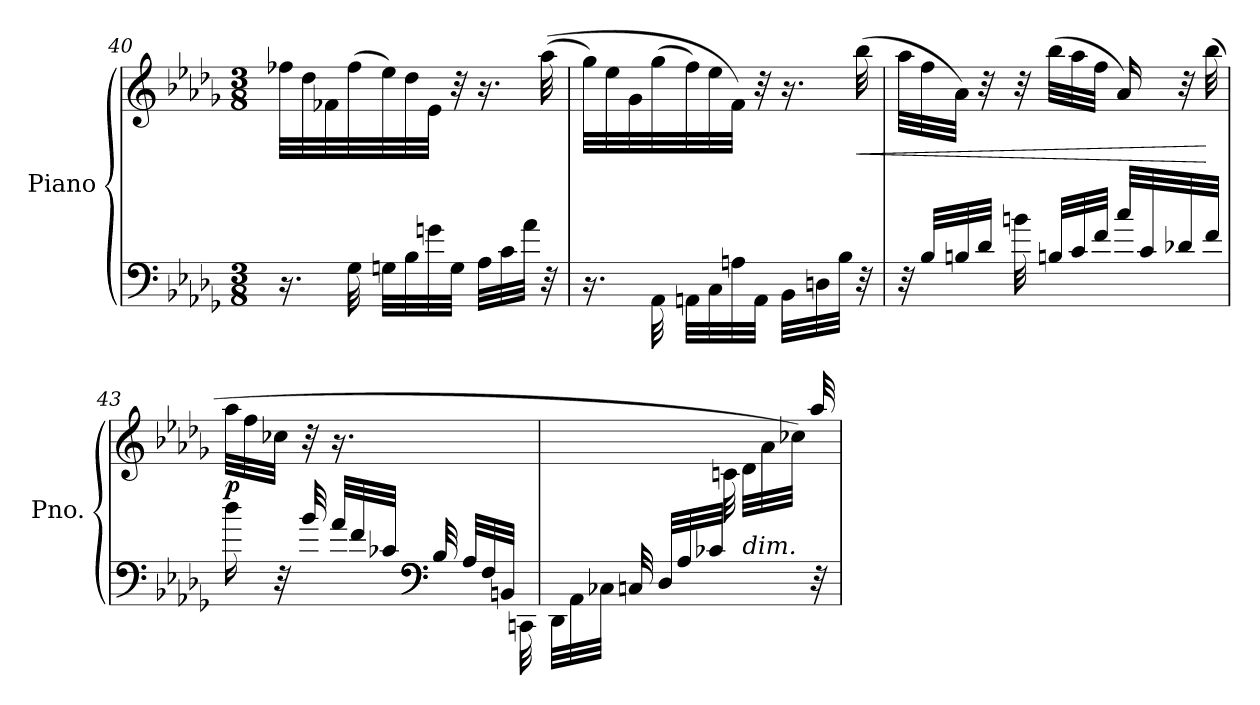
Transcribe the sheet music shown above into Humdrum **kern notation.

**kern	**kern	**dynam
*part1	*part1	*part1
*staff2	*staff1	*staff1/2
*I"Piano	*	*
*I'Pno.	*	*
*clefF4	*clefG2	*
*k[b-e-a-d-g-]	*k[b-e-a-d-g-]	*
*M3/8	*M3/8	*
=40	=40	=40
16.r	32ff-X\LLL	.
.	32dd-\	.
.	32f-X\	.
32G-<\	(>32ff-\	.
32Gn<\LLL	32ee-\)	.
32B-\	32dd-\	.
32gn\	32e-\JJJ	.
32G<\JJJ	32r	.
32A-<\LLL	16.r	.
32c\	.	.
32a-\JJJ	.	.
32r	(>(>32aa-\	.
!!LO:LB:g=z
=41	=41	=41
16.r	32gg-\LLL)	.
.	32ee-\	.
.	32g-\	.
32AA-<\	(>32gg-\	.
32AAn<\LLL	32ff\)	.
32C\	32ee-\	.
32An\	32f\JJJ)	.
32AA<\JJJ	32r	.
32BB-<\LLL	16.r	.
32Dn\	.	.
32B-\JJJ	.	.
!	!	!LO:HP:b
32r	(>32bb-\	<
=42	=42	=42
32r	32aa-\LLL	.
32B-</LLL	32ff\	.
32Bn</	32a-\JJJ)	.
32d-</JJJ	32r	.
32bn\	32r	.
32Bn</LLL	(>32bb-\LLL	.
32c</	32aa-\	.
32f/JJJ	32ff\JJJ	.
32cc/LLL	16a-/)	.
32c</	.	.
32d-X</	32r	.
32f/JJJ	(>32bb-\	[
=43	=43	=43
*^	*	*
*	*^	*	*
!	!	!	!	!LO:DY:b
8..ryy	16dd-\	16.ryy	32aa-\LLL	p
.	.	.	32ff\	.
.	32r	.	32cc-X\JJJ	.
*	*v	*v	*	*
.	32b->/	32r	.
.	32a->/LLL	16.r	.
.	32f>/	.	.
.	32c-X>/JJJ	.	.
*clefF4	*	*	*
32B-/	8ryy	8ryy	.
32A-/LLL	.	.	.
32F/	.	.	.
32BBn/JJJ)	.	.	.
*	*^	*	*
32ryy	32ryy	(<32CCn<\	32ryy	.
*v	*v	*v	*	*
!!LO:LB:g=z
=44	=44	=44
*	*^	*
32DD-<\LLL	4ryy	8..ryy	.
32AA-<\	.	.	.
32C-X<\JJJ	.	.	.
32Cn>/	.	.	.
32D->/LLL	.	.	.
32A->/	.	.	.
32c-X>/JJJ	.	.	.
32ryy	.	32cn<\	.
!LO:TX:a:i:t=dim.	!	!	!
16.ryy	16.ryy	32d-<\LLL	.
.	.	32a-<\	.
.	.	32cc-X<\JJJ)	.
32r	32aa-/	32ryy	.
*	*v	*v	*
=	=	=
*-	*-	*-
